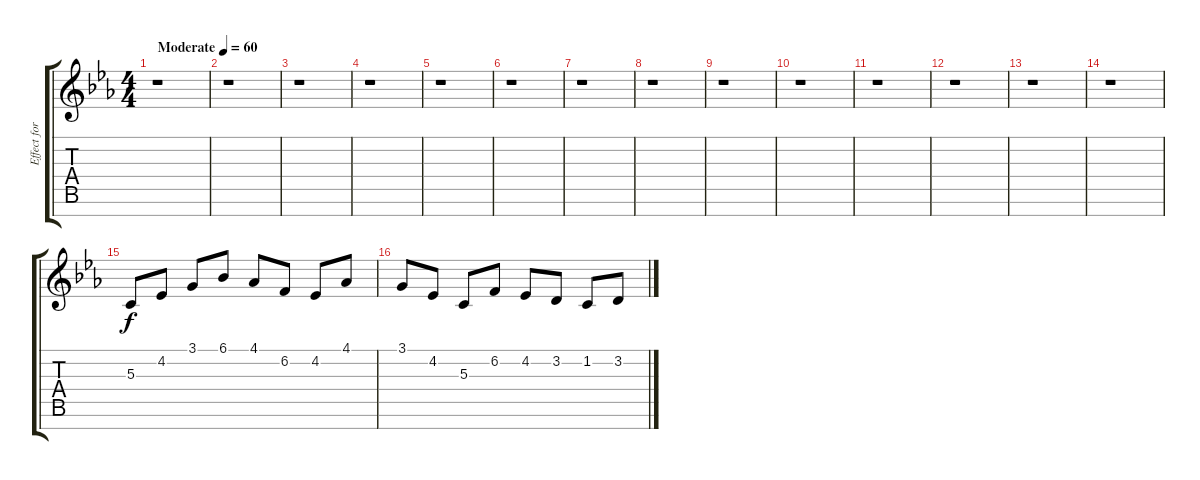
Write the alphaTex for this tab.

\track ("Effect for Violin" "Effect for") {instrument frenchhorn}
\staff {score tabs}
\tuning (E4 B3 G3 D3 A2 E2 B1) {hide}
\ts (4 4)
\tempo (60 "Moderate")
\clef g2
\ks eb
r.1{dy f instrument frenchhorn} |
r.1 |
r.1 |
r.1 |
r.1 |
r.1 |
r.1 |
r.1 |
r.1 |
r.1 |
r.1 |
r.1 |
r.1 |
r.1 |
5.3.8 4.2.8 3.1.8 6.1.8 4.1.8 6.2.8 4.2.8 4.1.8 |
3.1.8 4.2.8 5.3.8 6.2.8 4.2.8 3.2.8 1.2.8 3.2.8
